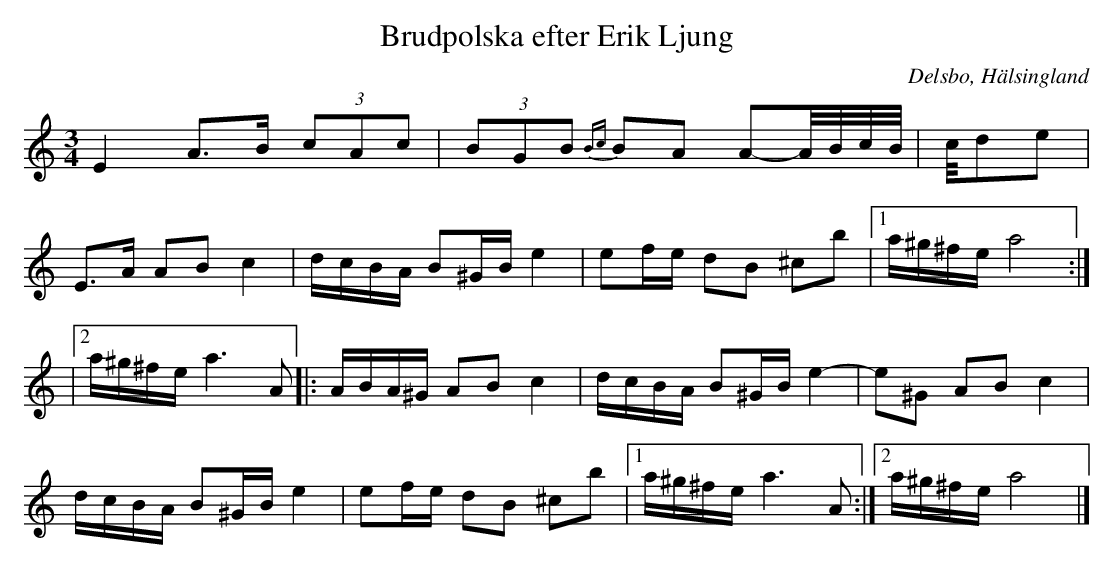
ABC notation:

X:1
T: Brudpolska efter Erik Ljung
O: Delsbo, Hälsingland
M: 3/4
L: 1/8
K: Am
E2 A>B (3cAc| (3BGB {Bc}BA A-A//B//c//B//|c//de|
E>A AB c2 | d/c/B/A/ B^G/B/ e2 | ef/e/ dB ^cb |1 a/^g/^f/e/ a4 :|
|2 a/^g/^f/e/ a3 A |: A/B/A/^G/ AB c2 | d/c/B/A/ B^G/B/ e2- | e^G AB c2 |
d/c/B/A/ B^G/B/ e2 | ef/e/ dB ^cb |1 a/^g/^f/e/ a3 A :|2 a/^g/^f/e/ a4 |]
